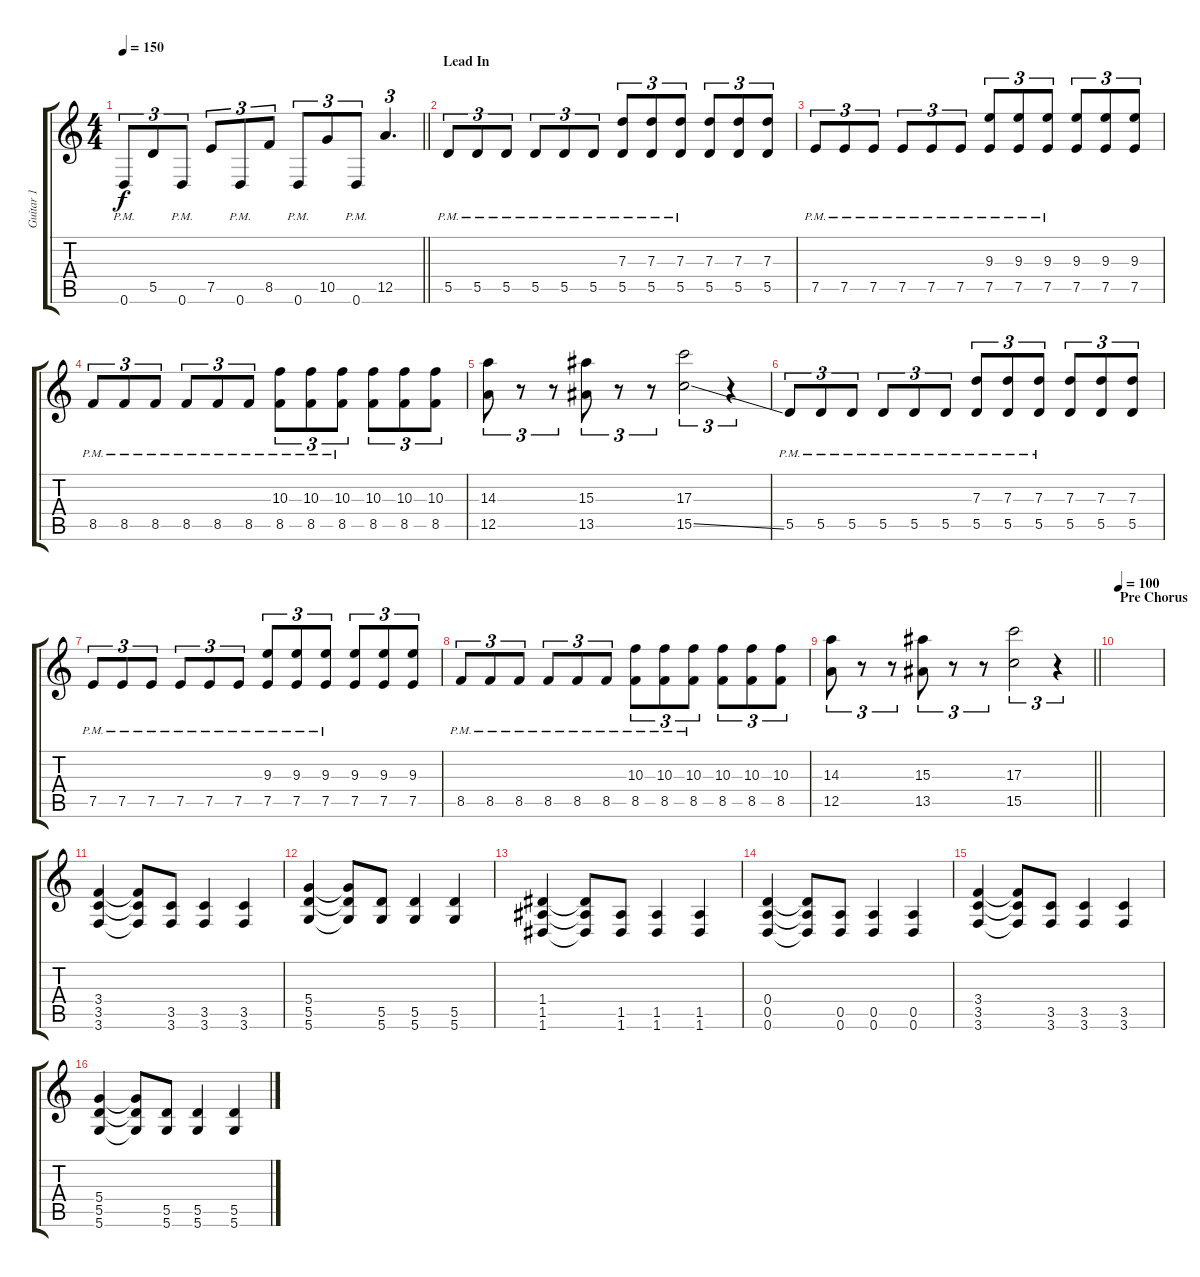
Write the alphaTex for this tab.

\track ("Guitar 1" "Guitar 1") {instrument distortionguitar}
\staff {score tabs}
\tuning (E4 B3 G3 D3 A2 D2) {hide}
\ts (4 4)
\tempo 150
\clef g2
\barLineRight lightlight
\ks c
0.6{pm}.8{tu (3 2) dy f} 5.5.8{tu (3 2)} 0.6{pm}.8{tu (3 2)} 7.5.8{tu (3 2)} 0.6{pm}.8{tu (3 2)} 8.5.8{tu (3 2)} 0.6{pm}.8{tu (3 2)} 10.5.8{tu (3 2)} 0.6{pm}.8{tu (3 2)} 12.5.4{d tu (3 2)} |
\section ("" "Lead In")
5.5{pm}.8{tu (3 2)} 5.5{pm}.8{tu (3 2)} 5.5{pm}.8{tu (3 2)} 5.5{pm}.8{tu (3 2)} 5.5{pm}.8{tu (3 2)} 5.5{pm}.8{tu (3 2)} (7.3{pm} 5.5{pm}).8{tu (3 2)} (7.3{pm} 5.5{pm}).8{tu (3 2)} (7.3{pm} 5.5{pm}).8{tu (3 2)} (7.3 5.5).8{tu (3 2)} (7.3 5.5).8{tu (3 2)} (7.3 5.5).8{tu (3 2)} |
7.5{pm}.8{tu (3 2)} 7.5{pm}.8{tu (3 2)} 7.5{pm}.8{tu (3 2)} 7.5{pm}.8{tu (3 2)} 7.5{pm}.8{tu (3 2)} 7.5{pm}.8{tu (3 2)} (9.3{pm} 7.5{pm}).8{tu (3 2)} (9.3{pm} 7.5{pm}).8{tu (3 2)} (9.3{pm} 7.5{pm}).8{tu (3 2)} (9.3 7.5).8{tu (3 2)} (9.3 7.5).8{tu (3 2)} (9.3 7.5).8{tu (3 2)} |
8.5{pm}.8{tu (3 2)} 8.5{pm}.8{tu (3 2)} 8.5{pm}.8{tu (3 2)} 8.5{pm}.8{tu (3 2)} 8.5{pm}.8{tu (3 2)} 8.5{pm}.8{tu (3 2)} (10.3{pm} 8.5{pm}).8{tu (3 2)} (10.3{pm} 8.5{pm}).8{tu (3 2)} (10.3{pm} 8.5{pm}).8{tu (3 2)} (10.3 8.5).8{tu (3 2)} (10.3 8.5).8{tu (3 2)} (10.3 8.5).8{tu (3 2)} |
(14.3 12.5).8{tu (3 2)} r.8{tu (3 2)} r.8{tu (3 2)} (15.3 13.5).8{tu (3 2)} r.8{tu (3 2)} r.8{tu (3 2)} (17.3 15.5{ss}).2{tu (3 2)} r.4{tu (3 2)} |
5.5{pm}.8{tu (3 2)} 5.5{pm}.8{tu (3 2)} 5.5{pm}.8{tu (3 2)} 5.5{pm}.8{tu (3 2)} 5.5{pm}.8{tu (3 2)} 5.5{pm}.8{tu (3 2)} (7.3{pm} 5.5{pm}).8{tu (3 2)} (7.3{pm} 5.5{pm}).8{tu (3 2)} (7.3 5.5{pm}).8{tu (3 2)} (7.3 5.5).8{tu (3 2)} (7.3 5.5).8{tu (3 2)} (7.3 5.5).8{tu (3 2)} |
7.5{pm}.8{tu (3 2)} 7.5{pm}.8{tu (3 2)} 7.5{pm}.8{tu (3 2)} 7.5{pm}.8{tu (3 2)} 7.5{pm}.8{tu (3 2)} 7.5{pm}.8{tu (3 2)} (9.3{pm} 7.5{pm}).8{tu (3 2)} (9.3{pm} 7.5{pm}).8{tu (3 2)} (9.3{pm} 7.5{pm}).8{tu (3 2)} (9.3 7.5).8{tu (3 2)} (9.3 7.5).8{tu (3 2)} (9.3 7.5).8{tu (3 2)} |
8.5{pm}.8{tu (3 2)} 8.5{pm}.8{tu (3 2)} 8.5{pm}.8{tu (3 2)} 8.5{pm}.8{tu (3 2)} 8.5{pm}.8{tu (3 2)} 8.5{pm}.8{tu (3 2)} (10.3{pm} 8.5{pm}).8{tu (3 2)} (10.3{pm} 8.5{pm}).8{tu (3 2)} (10.3{pm} 8.5{pm}).8{tu (3 2)} (10.3 8.5).8{tu (3 2)} (10.3 8.5).8{tu (3 2)} (10.3 8.5).8{tu (3 2)} |
\barLineRight lightlight
(14.3 12.5).8{tu (3 2)} r.8{tu (3 2)} r.8{tu (3 2)} (15.3 13.5).8{tu (3 2)} r.8{tu (3 2)} r.8{tu (3 2)} (17.3 15.5).2{tu (3 2)} r.4{tu (3 2)} |
\section ("" "Pre Chorus")
\tempo 100
|
(3.4 3.5 3.6).4 (3.4{t} 3.5{t} 3.6{t}).8 (3.5 3.6).8 (3.5 3.6).4 (3.5 3.6).4 |
(5.4 5.5 5.6).4 (5.4{t} 5.5{t} 5.6{t}).8 (5.5 5.6).8 (5.5 5.6).4 (5.5 5.6).4 |
(1.4 1.5 1.6).4 (1.4{t} 1.5{t} 1.6{t}).8 (1.5 1.6).8 (1.5 1.6).4 (1.5 1.6).4 |
(0.4 0.5 0.6).4 (0.4{t} 0.5{t} 0.6{t}).8 (0.5 0.6).8 (0.5 0.6).4 (0.5 0.6).4 |
(3.4 3.5 3.6).4 (3.4{t} 3.5{t} 3.6{t}).8 (3.5 3.6).8 (3.5 3.6).4 (3.5 3.6).4 |
(5.4 5.5 5.6).4 (5.4{t} 5.5{t} 5.6{t}).8 (5.5 5.6).8 (5.5 5.6).4 (5.5 5.6).4
